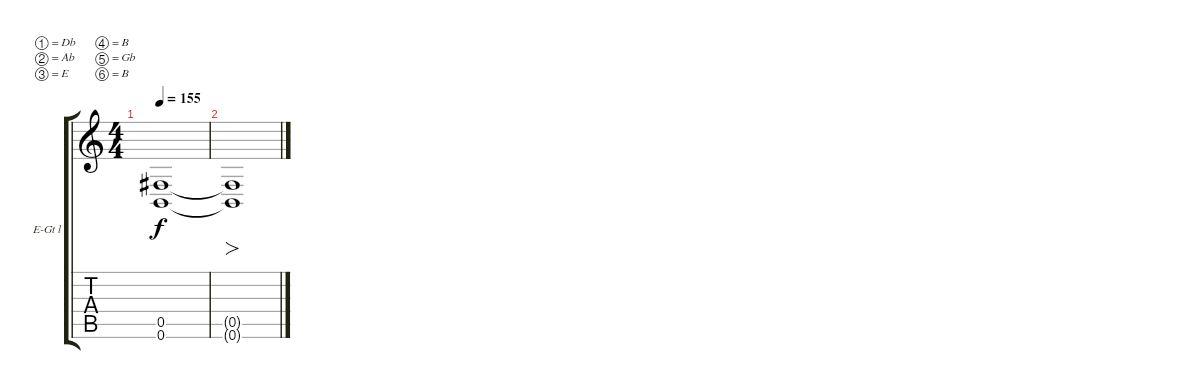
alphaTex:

\defaultSystemsLayout 4
\bracketExtendMode groupsimilarinstruments
\firstSystemTrackNameOrientation horizontal
\otherSystemsTrackNameOrientation horizontal
\track ("Guitar l" "E-Gt l") {instrument overdrivenguitar}
\staff {score tabs}
\tuning (Db4 Ab3 E3 B2 Gb2 B1)
\ts (4 4)
\tempo 155
\clef g2
\scale
1.03909
\ks c
(0.5{t} 0.6{t}).1{dy f} |
\scale
0.960908 (0.5{t} 0.6{t}).1{fo}
